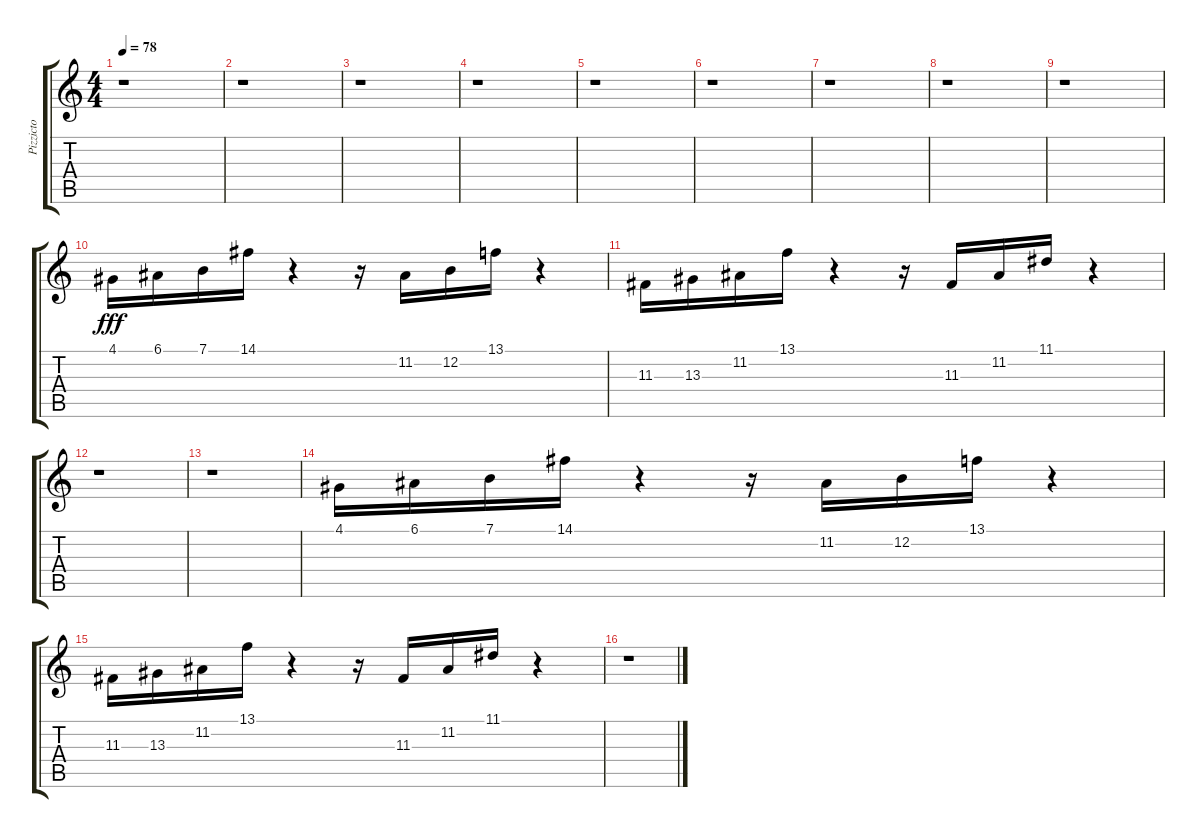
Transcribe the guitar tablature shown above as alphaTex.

\track ("Pizzicto" "Pizzicto") {instrument pizzicatostrings}
\staff {score tabs}
\tuning (E4 B3 G3 D3 A2 E2) {hide}
\ts (4 4)
\tempo 78
\clef g2
\ks c
r.1{dy fff} |
r.1 |
r.1 |
r.1 |
r.1 |
r.1 |
r.1 |
r.1 |
r.1 |
4.1.16 6.1.16 7.1.16 14.1.16 r.4 r.16 11.2.16 12.2.16 13.1.16 r.4 |
11.3.16 13.3.16 11.2.16 13.1.16 r.4 r.16 11.3.16 11.2.16 11.1.16 r.4 |
r.1 |
r.1 |
4.1.16 6.1.16 7.1.16 14.1.16 r.4 r.16 11.2.16 12.2.16 13.1.16 r.4 |
11.3.16 13.3.16 11.2.16 13.1.16 r.4 r.16 11.3.16 11.2.16 11.1.16 r.4 |
r.1
